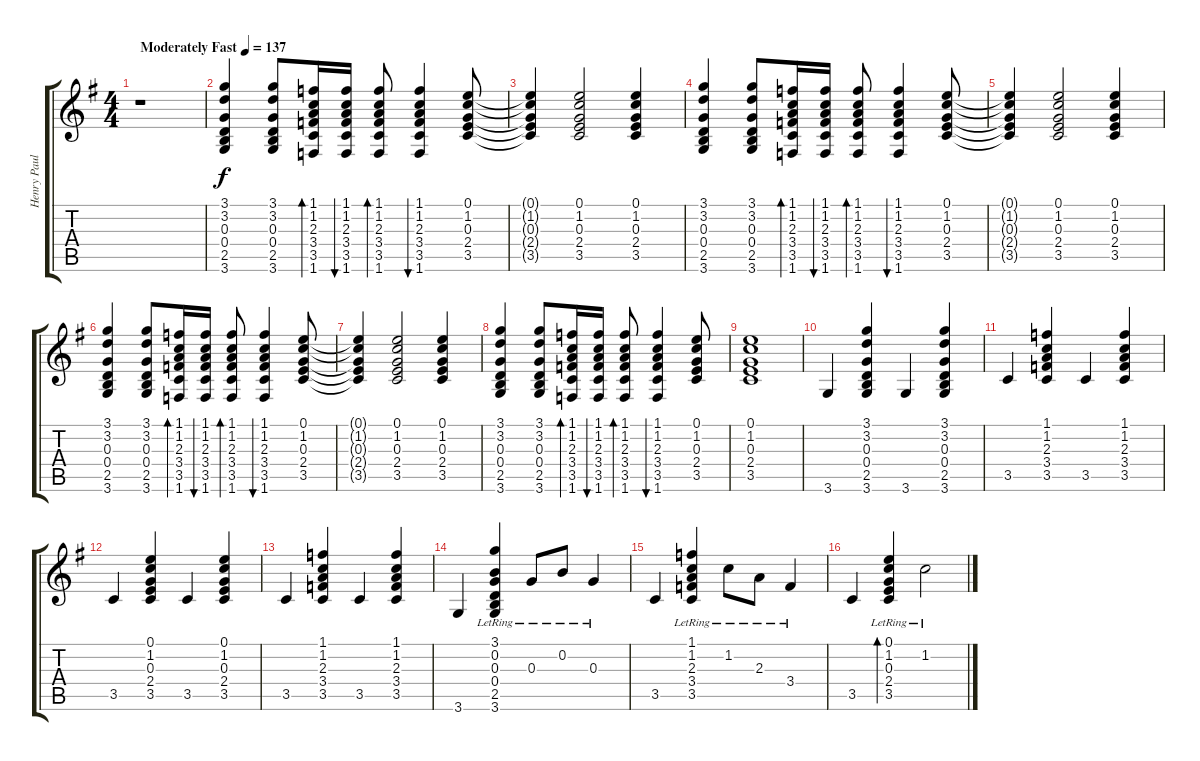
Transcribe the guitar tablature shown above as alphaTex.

\track ("Henry Paul Guitar" "Henry Paul") {instrument electricguitarclean}
\staff {score tabs}
\tuning (E4 B3 G3 D3 A2 E2) {hide}
\ts (4 4)
\tempo (137 "Moderately Fast")
\clef g2
\ks g
r.1{dy f instrument electricguitarclean} |
(3.1 3.2 0.3 0.4 2.5 3.6).4 (3.1 3.2 0.3 0.4 2.5 3.6).8 (1.1 1.2 2.3 3.4 3.5 1.6).16{bd 60} (1.1 1.2 2.3 3.4 3.5 1.6).16{bu 60} (1.1 1.2 2.3 3.4 3.5 1.6).8{bd 60} (1.1 1.2 2.3 3.4 3.5 1.6).4{bu 60} (0.1 1.2 0.3 2.4 3.5).8 |
(0.1{t} 1.2{t} 0.3{t} 2.4{t} 3.5{t}).4 (0.1 1.2 0.3 2.4 3.5).2 (0.1 1.2 0.3 2.4 3.5).4 |
(3.1 3.2 0.3 0.4 2.5 3.6).4 (3.1 3.2 0.3 0.4 2.5 3.6).8 (1.1 1.2 2.3 3.4 3.5 1.6).16{bd 60} (1.1 1.2 2.3 3.4 3.5 1.6).16{bu 60} (1.1 1.2 2.3 3.4 3.5 1.6).8{bd 60} (1.1 1.2 2.3 3.4 3.5 1.6).4{bu 60} (0.1 1.2 0.3 2.4 3.5).8 |
(0.1{t} 1.2{t} 0.3{t} 2.4{t} 3.5{t}).4 (0.1 1.2 0.3 2.4 3.5).2 (0.1 1.2 0.3 2.4 3.5).4 |
(3.1 3.2 0.3 0.4 2.5 3.6).4 (3.1 3.2 0.3 0.4 2.5 3.6).8 (1.1 1.2 2.3 3.4 3.5 1.6).16{bd 60} (1.1 1.2 2.3 3.4 3.5 1.6).16{bu 60} (1.1 1.2 2.3 3.4 3.5 1.6).8{bd 60} (1.1 1.2 2.3 3.4 3.5 1.6).4{bu 60} (0.1 1.2 0.3 2.4 3.5).8 |
(0.1{t} 1.2{t} 0.3{t} 2.4{t} 3.5{t}).4 (0.1 1.2 0.3 2.4 3.5).2 (0.1 1.2 0.3 2.4 3.5).4 |
(3.1 3.2 0.3 0.4 2.5 3.6).4 (3.1 3.2 0.3 0.4 2.5 3.6).8 (1.1 1.2 2.3 3.4 3.5 1.6).16{bd 60} (1.1 1.2 2.3 3.4 3.5 1.6).16{bu 60} (1.1 1.2 2.3 3.4 3.5 1.6).8{bd 60} (1.1 1.2 2.3 3.4 3.5 1.6).4{bu 60} (0.1 1.2 0.3 2.4 3.5).8 |
(0.1 1.2 0.3 2.4 3.5).1 |
3.6.4{volume 7} (3.1 3.2 0.3 0.4 2.5 3.6).4 3.6.4 (3.1 3.2 0.3 0.4 2.5 3.6).4 |
3.5.4 (1.1 1.2 2.3 3.4 3.5).4 3.5.4 (1.1 1.2 2.3 3.4 3.5).4 |
3.5.4 (0.1 1.2 0.3 2.4 3.5).4 3.5.4 (0.1 1.2 0.3 2.4 3.5).4 |
3.5.4 (1.1 1.2 2.3 3.4 3.5).4 3.5.4 (1.1 1.2 2.3 3.4 3.5).4 |
3.6.4 (3.1{lr} 0.2{lr} 0.3{lr} 0.4{lr} 2.5{lr} 3.6{lr}).4 0.3{lr}.8 0.2{lr}.8 0.3{lr}.4 |
3.5.4 (1.1{lr} 1.2{lr} 2.3{lr} 3.4{lr} 3.5{lr}).4 1.2{lr}.8 2.3{lr}.8 3.4{lr}.4 |
3.5.4 (0.1{lr} 1.2{lr} 0.3{lr} 2.4{lr} 3.5{lr}).4{bd 240} 1.2{lr}.2
